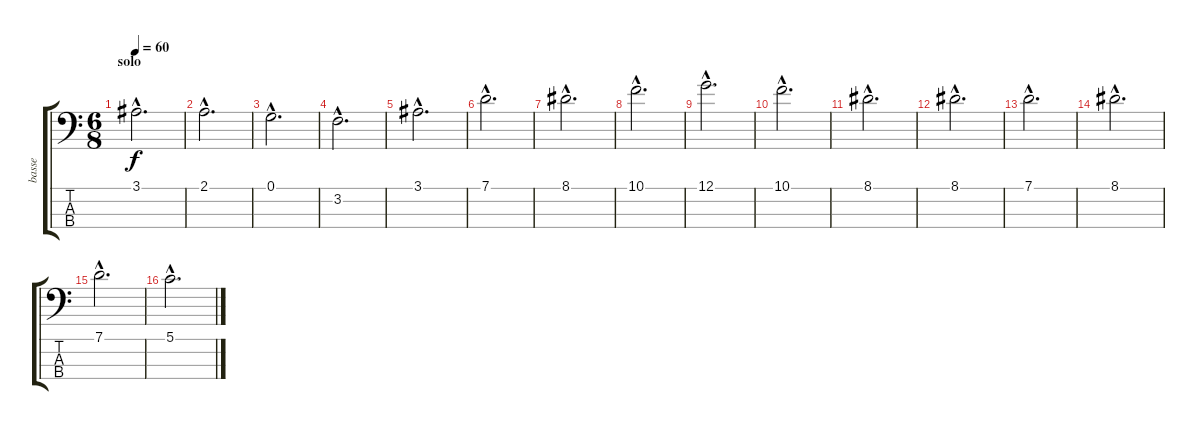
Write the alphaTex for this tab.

\track ("basse" "basse") {instrument acousticbass}
\staff {score tabs}
\tuning (G2 D2 A1 E1) {hide}
\ts (6 8)
\section ("" "solo")
\tempo 60
\clef f4
\ks c
3.1{hac}.2{d dy f} |
2.1{hac}.2{d} |
0.1{hac}.2{d} |
3.2{hac}.2{d} |
3.1{hac}.2{d} |
7.1{hac}.2{d} |
8.1{hac}.2{d} |
10.1{hac}.2{d} |
12.1{hac}.2{d} |
10.1{hac}.2{d} |
8.1{hac}.2{d} |
8.1{hac}.2{d} |
7.1{hac}.2{d} |
8.1{hac}.2{d} |
7.1{hac}.2{d} |
5.1{hac}.2{d}
